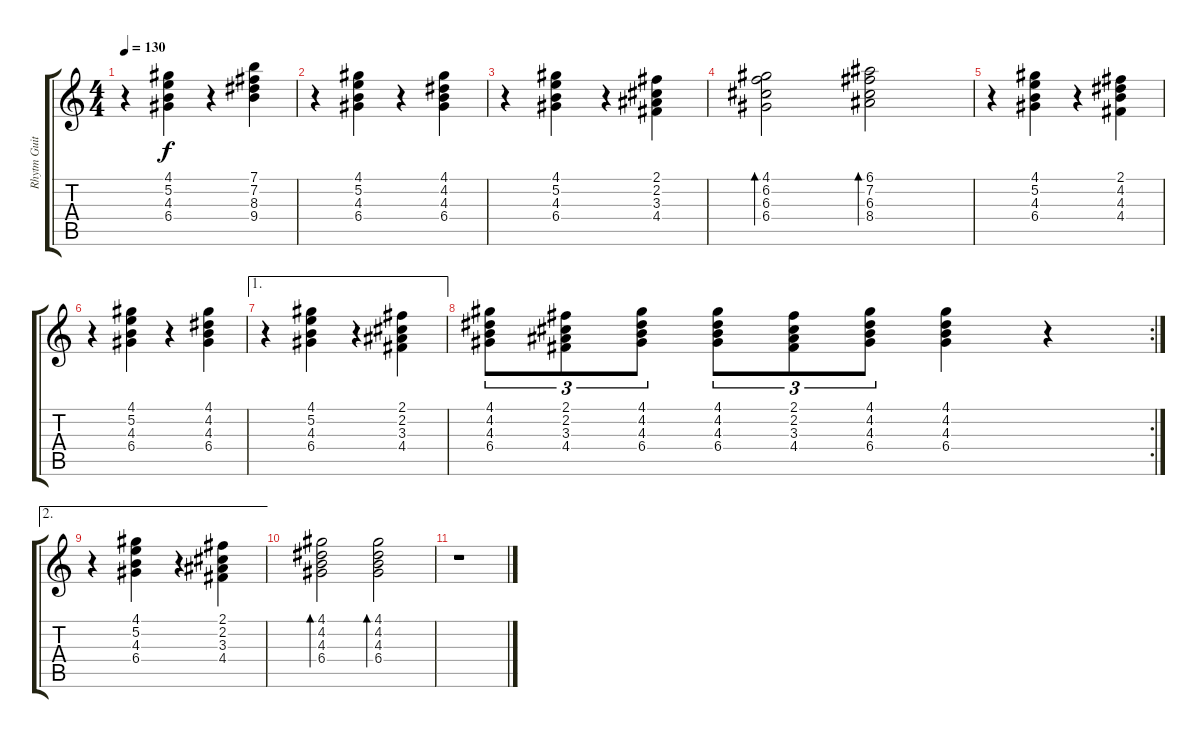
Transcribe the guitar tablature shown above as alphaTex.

\track ("Rhytm Guitar" "Rhytm Guit") {instrument acousticguitarnylon}
\staff {score tabs}
\tuning (E4 B3 G3 D3 A2 E2) {hide}
\ts (4 4)
\tempo 130
\clef g2
\ks c
r.4{dy f} (4.1 5.2 4.3 6.4).4 r.4 (7.1 7.2 8.3 9.4).4 |
r.4 (4.1 5.2 4.3 6.4).4 r.4 (4.1 4.2 4.3 6.4).4 |
r.4 (4.1 5.2 4.3 6.4).4 r.4 (2.1 2.2 3.3 4.4).4 |
(4.1 6.2 6.3 6.4).2{bd 240} (6.1 7.2 6.3 8.4).2{bd 240} |
r.4 (4.1 5.2 4.3 6.4).4 r.4 (2.1 4.2 4.3 4.4).4 |
r.4 (4.1 5.2 4.3 6.4).4 r.4 (4.1 4.2 4.3 6.4).4 |
\ae 1
r.4 (4.1 5.2 4.3 6.4).4 r.4 (2.1 2.2 3.3 4.4).4 |
\rc 2
(4.1 4.2 4.3 6.4).8{tu (3 2)} (2.1 2.2 3.3 4.4).8{tu (3 2)} (4.1 4.2 4.3 6.4).8{tu (3 2)} (4.1 4.2 4.3 6.4).8{tu (3 2)} (2.1 2.2 3.3 4.4).8{tu (3 2)} (4.1 4.2 4.3 6.4).8{tu (3 2)} (4.1 4.2 4.3 6.4).4 r.4 |
\ae 2
r.4 (4.1 5.2 4.3 6.4).4 r.4 (2.1 2.2 3.3 4.4).4 |
(4.1 4.2 4.3 6.4).2{bd 240} (4.1 4.2 4.3 6.4).2{bd 240} |
r.1
